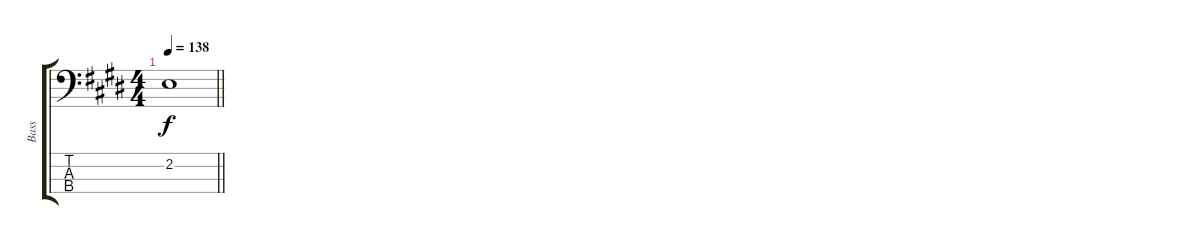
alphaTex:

\track ("Bass" "Bass") {instrument electricbassfinger}
\staff {score tabs}
\tuning (G2 D2 A1 E1) {hide}
\ts (4 4)
\tempo 138
\clef f4
\barLineRight lightlight
\ks e
2.2.1{dy f}
